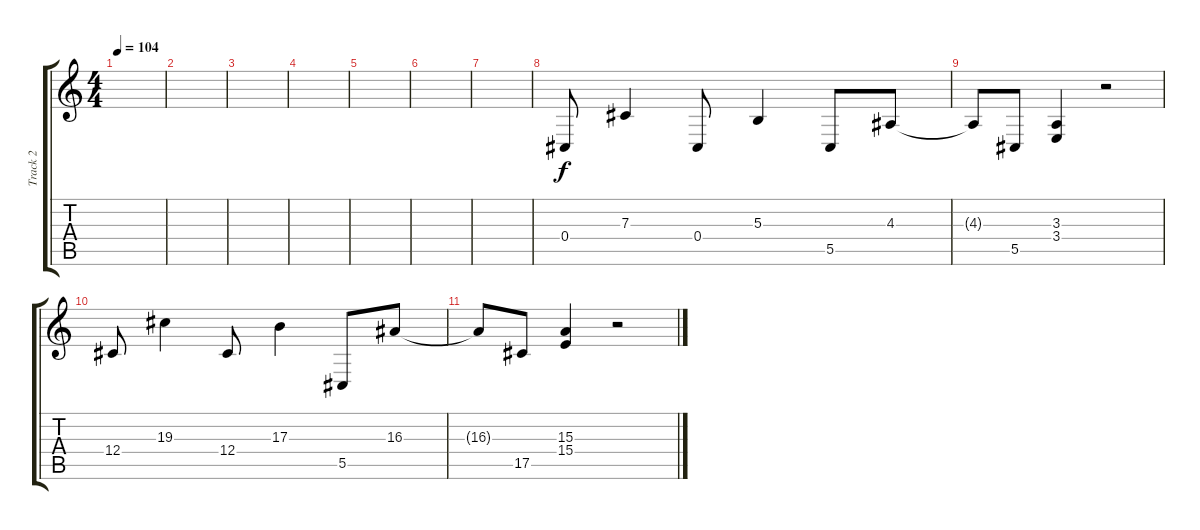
\track ("Track 2" "Track 2") {instrument fx7echoes}
\staff {score tabs}
\tuning (Eb4 Bb3 Gb3 Db3 Ab2 Db2) {hide}
\ts (4 4)
\tempo 104
\clef g2
\ks c
|
|
|
|
|
|
|
0.4.8 7.3.4 0.4.8 5.3.4 5.5.8 4.3.8 |
4.3{t}.8 5.5.8 (3.3 3.4).4 r.2 |
12.4.8 19.3.4 12.4.8 17.3.4 5.5.8 16.3.8 |
16.3{t}.8 17.5.8 (15.3 15.4).4 r.2
